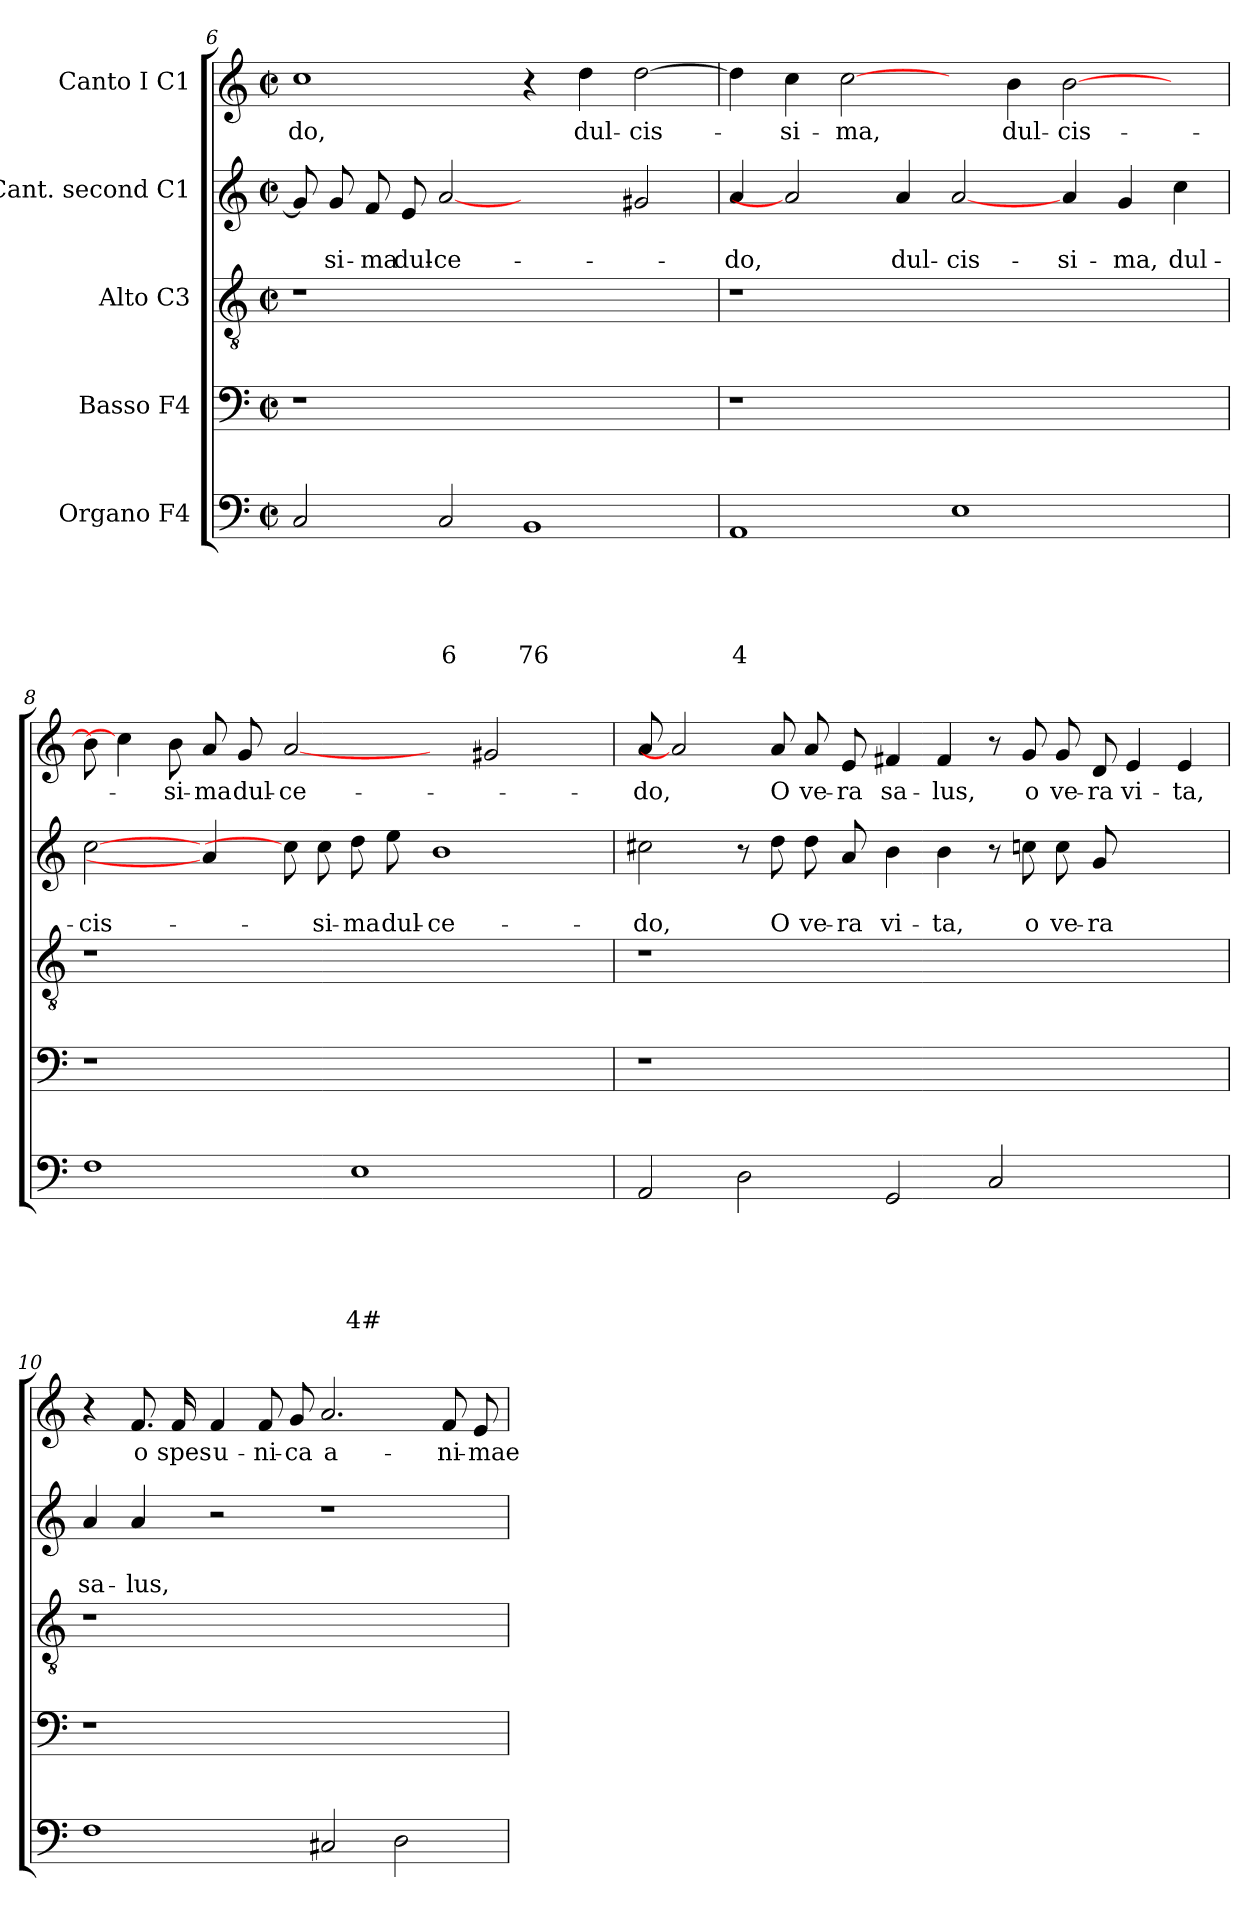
**kern	**text	**text	**text	**text	**text	**kern	**kern	**kern	**text	**text	**kern	**text
*part5	*part5	*part5	*part5	*part5	*part5	*part4	*part3	*part2	*part2	*part2	*part1	*part1
*staff5	*staff5	*staff5	*staff5	*staff5	*staff5	*staff4	*staff3	*staff2	*staff2	*staff2	*staff1	*staff1
*I"Organo F4	*	*	*	*	*	*I"Basso F4	*I"Alto C3	*I"Cant. second C1	*	*	*I"Canto I C1	*
!!LO:LB:g=z
*clefF4	*	*	*	*	*	*clefF4	*clefGv2	*clefG2	*	*	*clefG2	*
*k[]	*	*	*	*	*	*k[]	*k[]	*k[]	*	*	*k[]	*
*C:	*	*	*	*	*	*C:	*C:	*C:	*	*	*C:	*
*M2/2	*	*	*	*	*	*M2/2	*M2/2	*M2/2	*	*	*M2/2	*
*met(c|)	*	*	*	*	*	*met(c|)	*met(c|)	*met(c|)	*	*	*met(c|)	*
=6	=6	=6	=6	=6	=6	=6	=6	=6	=6	=6	=6	=6
!	!	!	!	!	!	!	!	!	!	!	!	!LO:LY:b
2C/	.	.	.	.	.	1r	1r	8g/]	.	.	1cc	-do,
!	!	!	!	!	!	!	!	!	!	!LO:LY:b	!	!
.	.	.	.	.	.	.	.	8g/	.	-si-	.	.
!	!	!	!	!	!	!	!	!	!	!LO:LY:b	!	!
.	.	.	.	.	.	.	.	8f/	.	-ma	.	.
!	!	!	!	!	!	!	!	!	!	!LO:LY:b	!	!
.	.	.	.	.	.	.	.	8e/	.	dul-	.	.
!	!	!	!	!	!LO:LY:b	!	!	!	!	!LO:LY:b	!	!
2C/	.	.	.	.	6	.	.	[2a	.	-ce-	.	.
!	!	!	!	!	!LO:LY:b	!	!	!	!	!	!	!
1BB	.	.	.	.	76	1ryy	1ryy	2ryy	.	.	4r	.
!	!	!	!	!	!	!	!	!	!	!	!	!LO:LY:b
.	.	.	.	.	.	.	.	.	.	.	4dd\	dul-
!	!	!	!	!	!	!	!	!	!	!	!	!LO:LY:b
.	.	.	.	.	.	.	.	2g#X/	.	.	[2dd\	-cis-
=7	=7	=7	=7	=7	=7	=7	=7	=7	=7	=7	=7	=7
!	!	!	!	!	!LO:LY:b	!	!	!	!	!LO:LY:b	!	!
1AA	.	.	.	.	4	1r	1r	4a/	.	-do,	4dd\]	.
!	!	!	!	!	!	!	!	!	!	!	!	!LO:LY:b
.	.	.	.	.	.	.	.	2a]	.	.	4cc\	-si-
!	!	!	!	!	!	!	!	!	!	!	!	!LO:LY:b
.	.	.	.	.	.	.	.	.	.	.	[2cc\	-ma,
!	!	!	!	!	!	!	!	!	!	!LO:LY:b	!	!
.	.	.	.	.	.	.	.	4a/	.	dul-	.	.
!	!	!	!	!	!	!	!	!	!	!LO:LY:b	!	!
1E	.	.	.	.	.	1ryy	1ryy	[2a/	.	-cis-	4ryy	.
!	!	!	!	!	!	!	!	!	!	!	!	!LO:LY:b
.	.	.	.	.	.	.	.	.	.	.	4b\	dul-
!	!	!	!	!	!	!	!	!	!	!LO:LY:b	!	!LO:LY:b
.	.	.	.	.	.	.	.	4a/	.	-si-	[2b\	-cis-
!	!	!	!	!	!	!	!	!	!	!LO:LY:b	!	!
.	.	.	.	.	.	.	.	4g/	.	-ma,	.	.
!	!	!	!	!	!	!	!	!	!	!LO:LY:b	!	!
4ryy	.	.	.	.	.	4ryy	4ryy	4cc\	.	dul-	4ryy	.
=8	=8	=8	=8	=8	=8	=8	=8	=8	=8	=8	=8	=8
!	!	!	!	!	!	!	!	!	!	!LO:LY:b	!	!
1F	.	.	.	.	.	1r	1r	[2cc\	.	-cis-	8b\]	.
.	.	.	.	.	.	.	.	.	.	.	4cc\]	.
!	!	!	!	!	!	!	!	!	!	!	!	!LO:LY:b
.	.	.	.	.	.	.	.	.	.	.	8b\	-si-
!	!	!	!	!	!	!	!	!	!	!	!	!LO:LY:b
.	.	.	.	.	.	.	.	4a/]	.	.	8a/	-ma
!	!	!	!	!	!	!	!	!	!	!	!	!LO:LY:b
.	.	.	.	.	.	.	.	.	.	.	8g/	dul-
!	!	!	!	!	!	!	!	!	!	!	!	!LO:LY:b
.	.	.	.	.	.	.	.	8cc\]	.	.	[2a	-ce-
!	!	!	!	!	!	!	!	!	!	!LO:LY:b	!	!
.	.	.	.	.	.	.	.	8cc\	.	-si-	.	.
!	!	!	!	!	!LO:LY:b	!	!	!	!	!LO:LY:b	!	!
1E	.	.	.	.	4#	1ryy	1ryy	8dd\	.	-ma	.	.
!	!	!	!	!	!	!	!	!	!	!LO:LY:b	!	!
.	.	.	.	.	.	.	.	8ee\	.	dul-	.	.
!	!	!	!	!	!	!	!	!	!	!LO:LY:b	!	!
.	.	.	.	.	.	.	.	1b	.	-ce-	4ryy	.
.	.	.	.	.	.	.	.	.	.	.	2g#X/	.
4ryy	.	.	.	.	.	4ryy	4ryy	.	.	.	4ryy	.
=9	=9	=9	=9	=9	=9	=9	=9	=9	=9	=9	=9	=9
!	!	!	!	!	!	!	!	!	!	!LO:LY:b	!	!LO:LY:b
2AA/	.	.	.	.	.	1r	1r	2cc#X\	.	-do,	8a/	-do,
.	.	.	.	.	.	.	.	.	.	.	2a]	.
2D\	.	.	.	.	.	.	.	8r	.	.	.	.
!	!	!	!	!	!	!	!	!	!	!LO:LY:b	!	!LO:LY:b
.	.	.	.	.	.	.	.	8dd\	.	O	8a/	O
!	!	!	!	!	!	!	!	!	!	!LO:LY:b	!	!LO:LY:b
.	.	.	.	.	.	.	.	8dd\	.	ve-	8a/	ve-
!	!	!	!	!	!	!	!	!	!	!LO:LY:b	!	!LO:LY:b
.	.	.	.	.	.	.	.	8a/	.	-ra	8e/	-ra
!	!	!	!	!	!	!	!	!	!	!LO:LY:b	!	!LO:LY:b
2GG/	.	.	.	.	.	1.ryy	1.ryy	4b\	.	vi-	4f#X/	sa-
!	!	!	!	!	!	!	!	!	!	!LO:LY:b	!	!LO:LY:b
.	.	.	.	.	.	.	.	4b\	.	-ta,	4f#/	-lus,
2C/	.	.	.	.	.	.	.	8r	.	.	8r	.
!	!	!	!	!	!	!	!	!	!	!LO:LY:b	!	!LO:LY:b
.	.	.	.	.	.	.	.	8ccn\	.	o	8g/	o
!	!	!	!	!	!	!	!	!	!	!LO:LY:b	!	!LO:LY:b
.	.	.	.	.	.	.	.	8cc\	.	ve-	8g/	ve-
!	!	!	!	!	!	!	!	!	!	!LO:LY:b	!	!LO:LY:b
.	.	.	.	.	.	.	.	8g/	.	-ra	8d/	-ra
!	!	!	!	!	!	!	!	!	!	!	!	!LO:LY:b
2ryy	.	.	.	.	.	.	.	2ryy	.	.	4e/	vi-
!	!	!	!	!	!	!	!	!	!	!	!	!LO:LY:b
.	.	.	.	.	.	.	.	.	.	.	4e/	-ta,
!!LO:LB:g=z
=10	=10	=10	=10	=10	=10	=10	=10	=10	=10	=10	=10	=10
!	!	!	!	!	!	!	!	!	!	!LO:LY:b	!	!
1F	.	.	.	.	.	1r	1r	4a/	.	sa-	4r	.
!	!	!	!	!	!	!	!	!	!	!LO:LY:b	!	!LO:LY:b
.	.	.	.	.	.	.	.	4a/	.	-lus,	8.f/	o
!	!	!	!	!	!	!	!	!	!	!	!	!LO:LY:b
.	.	.	.	.	.	.	.	.	.	.	16f/	spes
!	!	!	!	!	!	!	!	!	!	!	!	!LO:LY:b
.	.	.	.	.	.	.	.	2r	.	.	4f/	u-
!	!	!	!	!	!	!	!	!	!	!	!	!LO:LY:b
.	.	.	.	.	.	.	.	.	.	.	8f/	-ni-
!	!	!	!	!	!	!	!	!	!	!	!	!LO:LY:b
.	.	.	.	.	.	.	.	.	.	.	8g/	-ca
!	!	!	!	!	!	!	!	!	!	!	!	!LO:LY:b
2C#X/	.	.	.	.	.	1ryy	1ryy	1r	.	.	2.a/	a-
2D\	.	.	.	.	.	.	.	.	.	.	.	.
!	!	!	!	!	!	!	!	!	!	!	!	!LO:LY:b
.	.	.	.	.	.	.	.	.	.	.	8f/	-ni-
!	!	!	!	!	!	!	!	!	!	!	!	!LO:LY:b
.	.	.	.	.	.	.	.	.	.	.	8e/	-mae
=	=	=	=	=	=	=	=	=	=	=	=	=
*-	*-	*-	*-	*-	*-	*-	*-	*-	*-	*-	*-	*-
